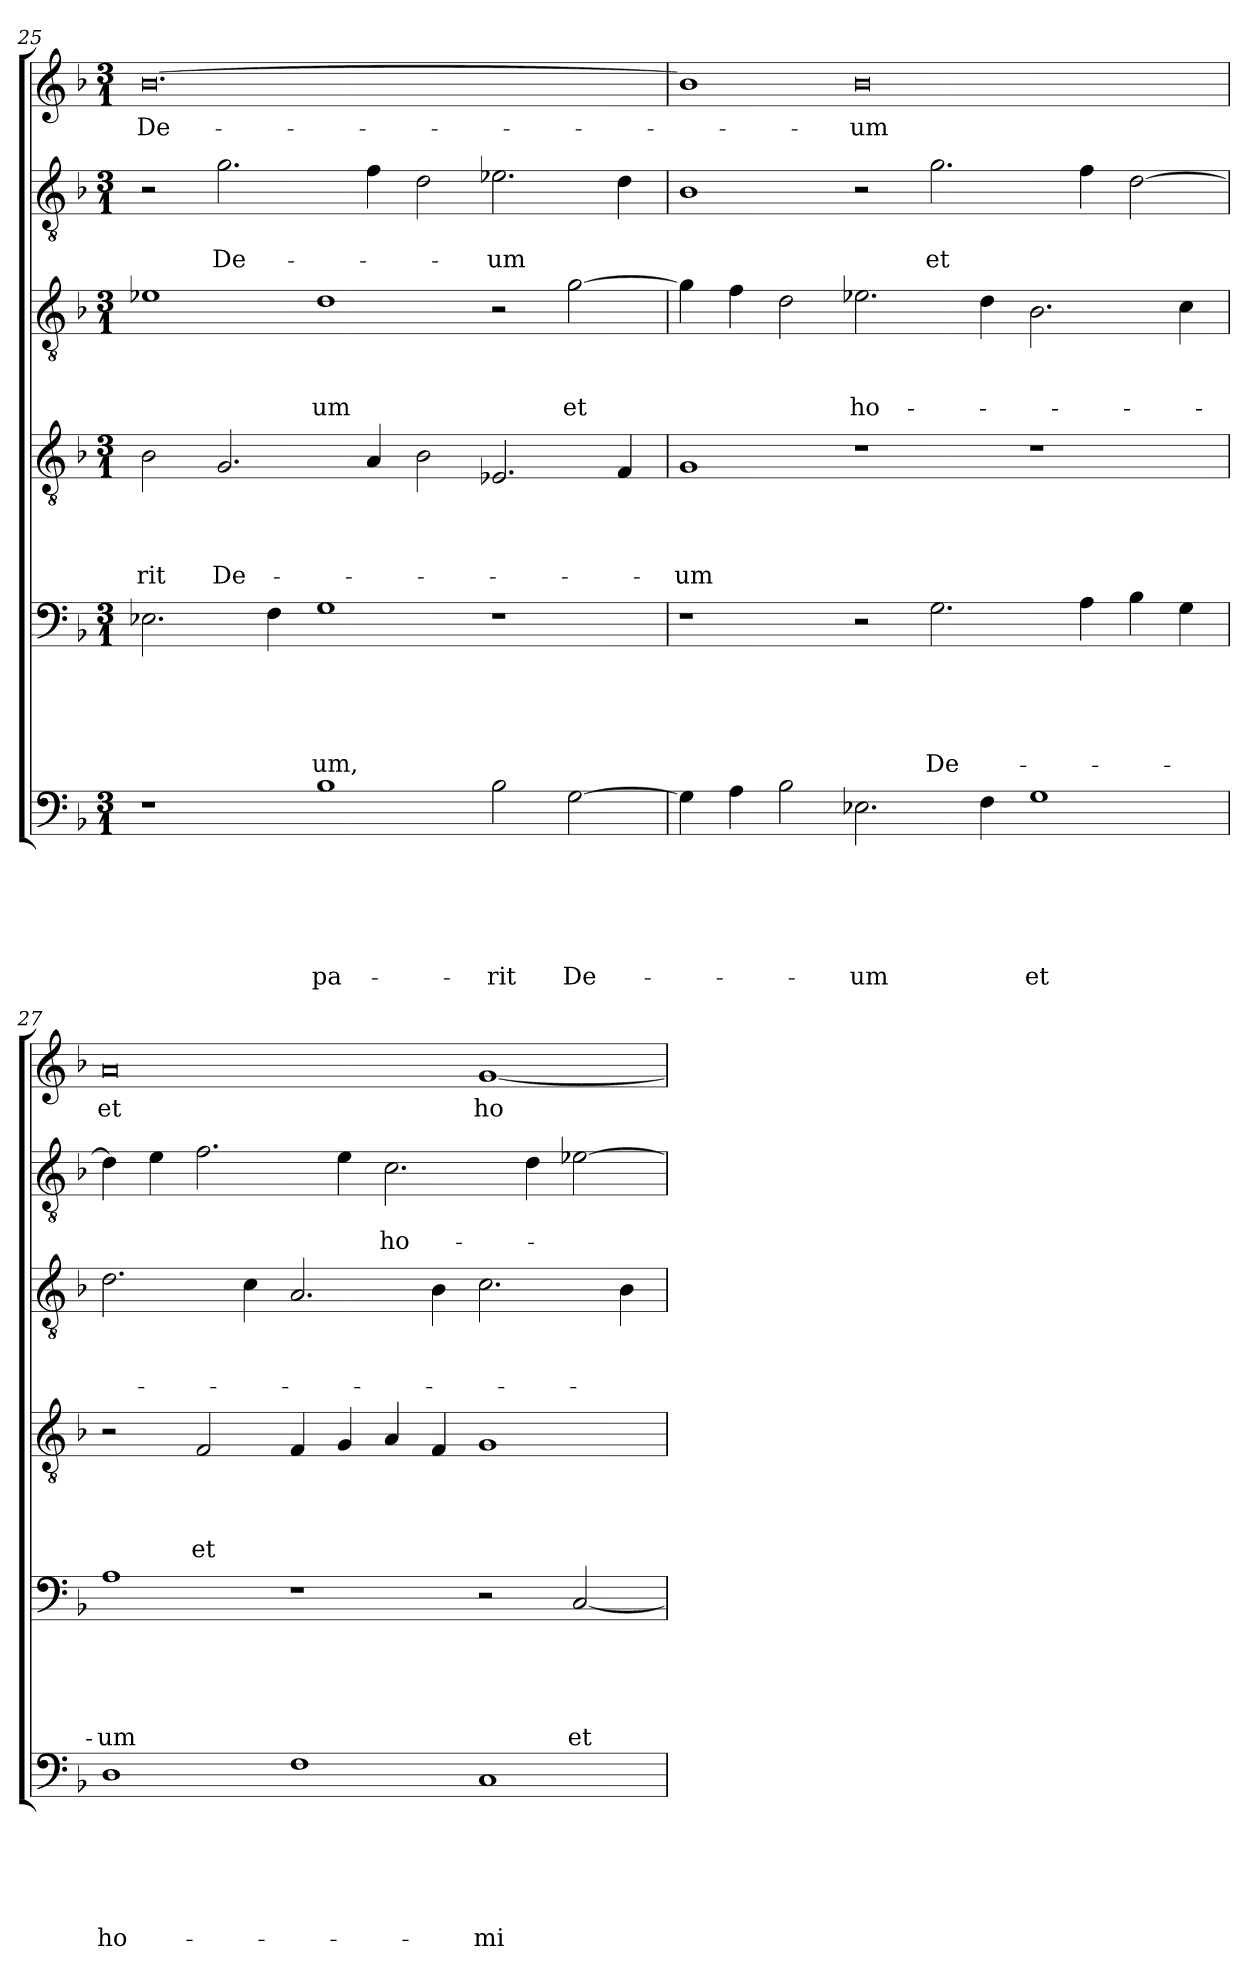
**kern	**text	**text	**text	**text	**text	**text	**kern	**text	**text	**text	**text	**text	**kern	**text	**text	**text	**text	**kern	**text	**text	**text	**kern	**text	**text	**kern	**text
*part6	*part6	*part6	*part6	*part6	*part6	*part6	*part5	*part5	*part5	*part5	*part5	*part5	*part4	*part4	*part4	*part4	*part4	*part3	*part3	*part3	*part3	*part2	*part2	*part2	*part1	*part1
*staff6	*staff6	*staff6	*staff6	*staff6	*staff6	*staff6	*staff5	*staff5	*staff5	*staff5	*staff5	*staff5	*staff4	*staff4	*staff4	*staff4	*staff4	*staff3	*staff3	*staff3	*staff3	*staff2	*staff2	*staff2	*staff1	*staff1
*clefF4	*	*	*	*	*	*	*clefF4	*	*	*	*	*	*clefGv2	*	*	*	*	*clefGv2	*	*	*	*clefGv2	*	*	*clefG2	*
*k[b-]	*	*	*	*	*	*	*k[b-]	*	*	*	*	*	*k[b-]	*	*	*	*	*k[b-]	*	*	*	*k[b-]	*	*	*k[b-]	*
*F:	*	*	*	*	*	*	*F:	*	*	*	*	*	*F:	*	*	*	*	*F:	*	*	*	*F:	*	*	*F:	*
*M3/1	*	*	*	*	*	*	*M3/1	*	*	*	*	*	*M3/1	*	*	*	*	*M3/1	*	*	*	*M3/1	*	*	*M3/1	*
=25	=25	=25	=25	=25	=25	=25	=25	=25	=25	=25	=25	=25	=25	=25	=25	=25	=25	=25	=25	=25	=25	=25	=25	=25	=25	=25
!	!	!	!	!	!	!	!	!	!	!	!	!	!	!	!	!	!LO:LY:b	!	!	!	!	!	!	!	!	!LO:LY:b
1r	.	.	.	.	.	.	2.E-X\	.	.	.	.	.	2B-\	.	.	.	-rit	1e-X	.	.	.	2r	.	.	[0.b-	De-
!	!	!	!	!	!	!	!	!	!	!	!	!	!	!	!	!	!LO:LY:b	!	!	!	!	!	!	!LO:LY:b	!	!
.	.	.	.	.	.	.	.	.	.	.	.	.	2.G/	.	.	.	De-	.	.	.	.	2.g\	.	De-	.	.
.	.	.	.	.	.	.	4F\	.	.	.	.	.	.	.	.	.	.	.	.	.	.	.	.	.	.	.
!	!	!	!	!	!	!LO:LY:b	!	!	!	!	!	!LO:LY:b	!	!	!	!	!	!	!	!	!LO:LY:b	!	!	!	!	!
1B-	.	.	.	.	.	pa-	1G	.	.	.	.	-um,	.	.	.	.	.	1d	.	.	-um	.	.	.	.	.
.	.	.	.	.	.	.	.	.	.	.	.	.	4A/	.	.	.	.	.	.	.	.	4f\	.	.	.	.
.	.	.	.	.	.	.	.	.	.	.	.	.	2B-\	.	.	.	.	.	.	.	.	2d\	.	.	.	.
!	!	!	!	!	!	!LO:LY:b	!	!	!	!	!	!	!	!	!	!	!	!	!	!	!	!	!	!LO:LY:b	!	!
2B-\	.	.	.	.	.	-rit	1r	.	.	.	.	.	2.E-X/	.	.	.	.	2r	.	.	.	2.e-X\	.	-um	.	.
!	!	!	!	!	!	!LO:LY:b	!	!	!	!	!	!	!	!	!	!	!	!	!	!	!LO:LY:b	!	!	!	!	!
[2G\	.	.	.	.	.	De-	.	.	.	.	.	.	.	.	.	.	.	[2g\	.	.	et	.	.	.	.	.
.	.	.	.	.	.	.	.	.	.	.	.	.	4F/	.	.	.	.	.	.	.	.	4d\	.	.	.	.
=26	=26	=26	=26	=26	=26	=26	=26	=26	=26	=26	=26	=26	=26	=26	=26	=26	=26	=26	=26	=26	=26	=26	=26	=26	=26	=26
!	!	!	!	!	!	!	!	!	!	!	!	!	!	!	!	!	!LO:LY:b	!	!	!	!	!	!	!	!	!
4G\]	.	.	.	.	.	.	1r	.	.	.	.	.	1G	.	.	.	-um	4g\]	.	.	.	1B-	.	.	1b-]	.
4A\	.	.	.	.	.	.	.	.	.	.	.	.	.	.	.	.	.	4f\	.	.	.	.	.	.	.	.
2B-\	.	.	.	.	.	.	.	.	.	.	.	.	.	.	.	.	.	2d\	.	.	.	.	.	.	.	.
!	!	!	!	!	!	!LO:LY:b	!	!	!	!	!	!	!	!	!	!	!	!	!	!	!LO:LY:b	!	!	!	!	!LO:LY:b
2.E-X\	.	.	.	.	.	-um	2r	.	.	.	.	.	1r	.	.	.	.	2.e-X\	.	.	ho-	2r	.	.	0b-	-um
!	!	!	!	!	!	!	!	!	!	!	!	!LO:LY:b	!	!	!	!	!	!	!	!	!	!	!	!LO:LY:b	!	!
.	.	.	.	.	.	.	2.G\	.	.	.	.	De-	.	.	.	.	.	.	.	.	.	2.g\	.	et	.	.
4F\	.	.	.	.	.	.	.	.	.	.	.	.	.	.	.	.	.	4d\	.	.	.	.	.	.	.	.
!	!	!	!	!	!	!LO:LY:b	!	!	!	!	!	!	!	!	!	!	!	!	!	!	!	!	!	!	!	!
1G	.	.	.	.	.	et	.	.	.	.	.	.	1r	.	.	.	.	2.B-\	.	.	.	.	.	.	.	.
.	.	.	.	.	.	.	4A\	.	.	.	.	.	.	.	.	.	.	.	.	.	.	4f\	.	.	.	.
.	.	.	.	.	.	.	4B-\	.	.	.	.	.	.	.	.	.	.	.	.	.	.	[2d\	.	.	.	.
.	.	.	.	.	.	.	4G\	.	.	.	.	.	.	.	.	.	.	4c\	.	.	.	.	.	.	.	.
=27	=27	=27	=27	=27	=27	=27	=27	=27	=27	=27	=27	=27	=27	=27	=27	=27	=27	=27	=27	=27	=27	=27	=27	=27	=27	=27
!	!	!	!	!	!	!LO:LY:b	!	!	!	!	!	!LO:LY:b	!	!	!	!	!	!	!	!	!	!	!	!	!	!LO:LY:b
1D	.	.	.	.	.	ho-	1A	.	.	.	.	-um	2r	.	.	.	.	2.d\	.	.	.	4d\]	.	.	0a	et
.	.	.	.	.	.	.	.	.	.	.	.	.	.	.	.	.	.	.	.	.	.	4e\	.	.	.	.
!	!	!	!	!	!	!	!	!	!	!	!	!	!	!	!	!	!LO:LY:b	!	!	!	!	!	!	!	!	!
.	.	.	.	.	.	.	.	.	.	.	.	.	2F/	.	.	.	et	.	.	.	.	2.f\	.	.	.	.
.	.	.	.	.	.	.	.	.	.	.	.	.	.	.	.	.	.	4c\	.	.	.	.	.	.	.	.
1F	.	.	.	.	.	.	1r	.	.	.	.	.	4F/	.	.	.	.	2.A/	.	.	.	.	.	.	.	.
.	.	.	.	.	.	.	.	.	.	.	.	.	4G/	.	.	.	.	.	.	.	.	4e\	.	.	.	.
!	!	!	!	!	!	!	!	!	!	!	!	!	!	!	!	!	!	!	!	!	!	!	!	!LO:LY:b	!	!
.	.	.	.	.	.	.	.	.	.	.	.	.	4A/	.	.	.	.	.	.	.	.	2.c\	.	ho-	.	.
.	.	.	.	.	.	.	.	.	.	.	.	.	4F/	.	.	.	.	4B-\	.	.	.	.	.	.	.	.
!	!	!	!	!	!	!LO:LY:b	!	!	!	!	!	!	!	!	!	!	!	!	!	!	!	!	!	!	!	!LO:LY:b
1C	.	.	.	.	.	-mi-	2r	.	.	.	.	.	1G	.	.	.	.	2.c\	.	.	.	.	.	.	[1g	ho-
.	.	.	.	.	.	.	.	.	.	.	.	.	.	.	.	.	.	.	.	.	.	4d\	.	.	.	.
!	!	!	!	!	!	!	!	!	!	!	!	!LO:LY:b	!	!	!	!	!	!	!	!	!	!	!	!	!	!
.	.	.	.	.	.	.	[2C/	.	.	.	.	et	.	.	.	.	.	.	.	.	.	[2e-X\	.	.	.	.
.	.	.	.	.	.	.	.	.	.	.	.	.	.	.	.	.	.	4B-\	.	.	.	.	.	.	.	.
=	=	=	=	=	=	=	=	=	=	=	=	=	=	=	=	=	=	=	=	=	=	=	=	=	=	=
*-	*-	*-	*-	*-	*-	*-	*-	*-	*-	*-	*-	*-	*-	*-	*-	*-	*-	*-	*-	*-	*-	*-	*-	*-	*-	*-
